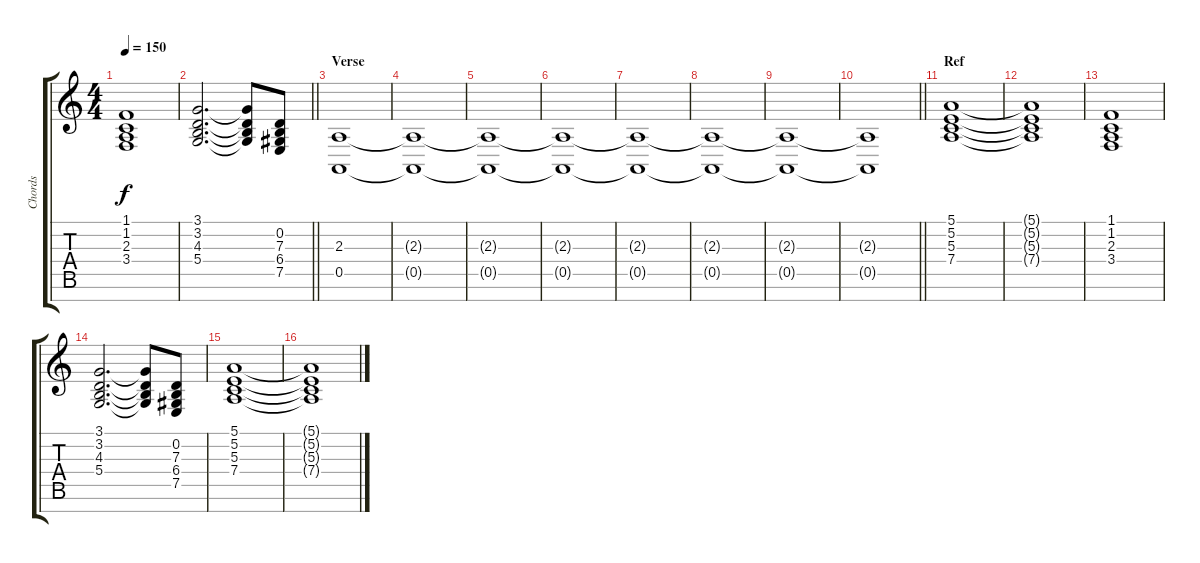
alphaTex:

\track ("Chords" "Chords") {instrument stringensemble1}
\staff {score tabs}
\tuning (E4 B3 G3 D3 A2 E2 B1) {hide}
\ts (4 4)
\tempo 150
\clef g2
\ks c
(1.1 1.2 2.3 3.4).1{dy f} |
\barLineRight lightlight
(3.1 3.2 4.3 5.4).2{d} (3.1{t} 3.2{t} 4.3{t} 5.4{t}).8 (0.2 7.3 6.4 7.5).8 |
\section ("" "Verse")
(2.3 0.5).1 |
(2.3{t} 0.5{t}).1 |
(2.3{t} 0.5{t}).1 |
(2.3{t} 0.5{t}).1 |
(2.3{t} 0.5{t}).1 |
(2.3{t} 0.5{t}).1 |
(2.3{t} 0.5{t}).1 |
\barLineRight lightlight
(2.3{t} 0.5{t}).1 |
\section ("" "Ref")
(5.1 5.2 5.3 7.4).1 |
(5.1{t} 5.2{t} 5.3{t} 7.4{t}).1 |
(1.1 1.2 2.3 3.4).1 |
(3.1 3.2 4.3 5.4).2{d} (3.1{t} 3.2{t} 4.3{t} 5.4{t}).8 (0.2 7.3 6.4 7.5).8 |
(5.1 5.2 5.3 7.4).1 |
(5.1{t} 5.2{t} 5.3{t} 7.4{t}).1
